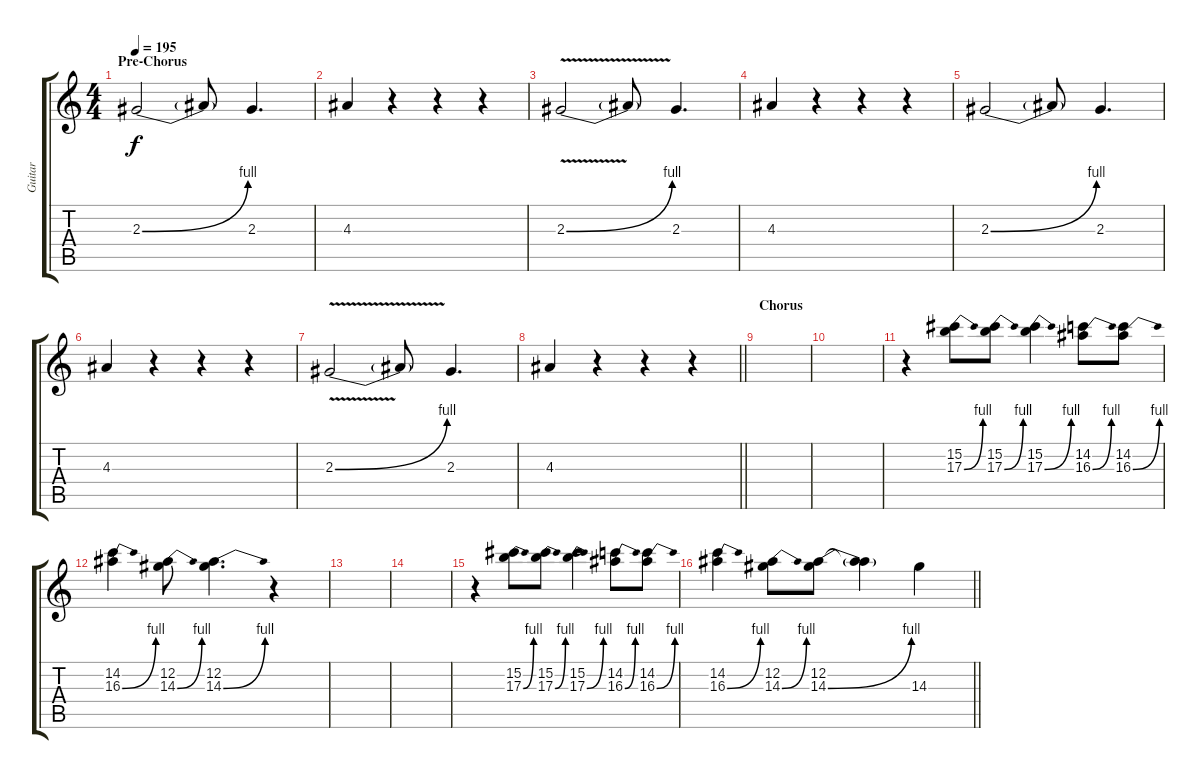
\track ("Guitar" "Guitar") {instrument distortionguitar}
\staff {score tabs}
\tuning (Eb4 Bb3 Gb3 Db3 Ab2 Eb2) {hide}
\ts (4 4)
\section ("" "Pre-Chorus")
\tempo 195
\clef g2
\ks c
2.3{be (bend 0 0 60 4)}.2{dy f volume 11} 2.3{t}.8 2.3.4{d} |
4.3.4 r.4 r.4 r.4 |
2.3{be (bend 0 0 60 4) v}.2 2.3{t}.8 2.3.4{d} |
4.3.4 r.4 r.4 r.4 |
2.3{be (bend 0 0 60 4)}.2 2.3{t}.8 2.3.4{d} |
4.3.4 r.4 r.4 r.4 |
2.3{be (bend 0 0 60 4) v}.2 2.3{t}.8 2.3.4{d} |
\barLineRight lightlight
4.3.4 r.4{volume 10} r.4 r.4 |
\section ("" "Chorus")
|
|
r.4 (15.2 17.3{be (bend 0 0 60 4)}).8 (15.2 17.3{be (bend 0 0 60 4)}).8 (15.2 17.3{be (bend 0 0 60 4)}).4 (14.2 16.3{be (bend 0 0 60 4)}).8 (14.2 16.3{be (bend 0 0 60 4)}).8 |
(14.2 16.3{be (bend 0 0 60 4)}).4 (12.2 14.3{be (bend 0 0 60 4)}).8 (12.2 14.3{be (bend 0 0 60 4)}).4{d} r.4 |
|
|
r.4 (15.2 17.3{be (bend 0 0 60 4)}).8 (15.2 17.3{be (bend 0 0 60 4)}).8 (15.2 17.3{be (bend 0 0 60 4)}).4 (14.2 16.3{be (bend 0 0 60 4)}).8 (14.2 16.3{be (bend 0 0 60 4)}).8 |
\barLineRight lightlight
(14.2 16.3{be (bend 0 0 60 4)}).4 (12.2 14.3{be (bend 0 0 60 4)}).8 (12.2 14.3{be (bend 0 0 60 4)}).8 (12.2{t} 14.3{t}).4 14.3.4{volume 13}
